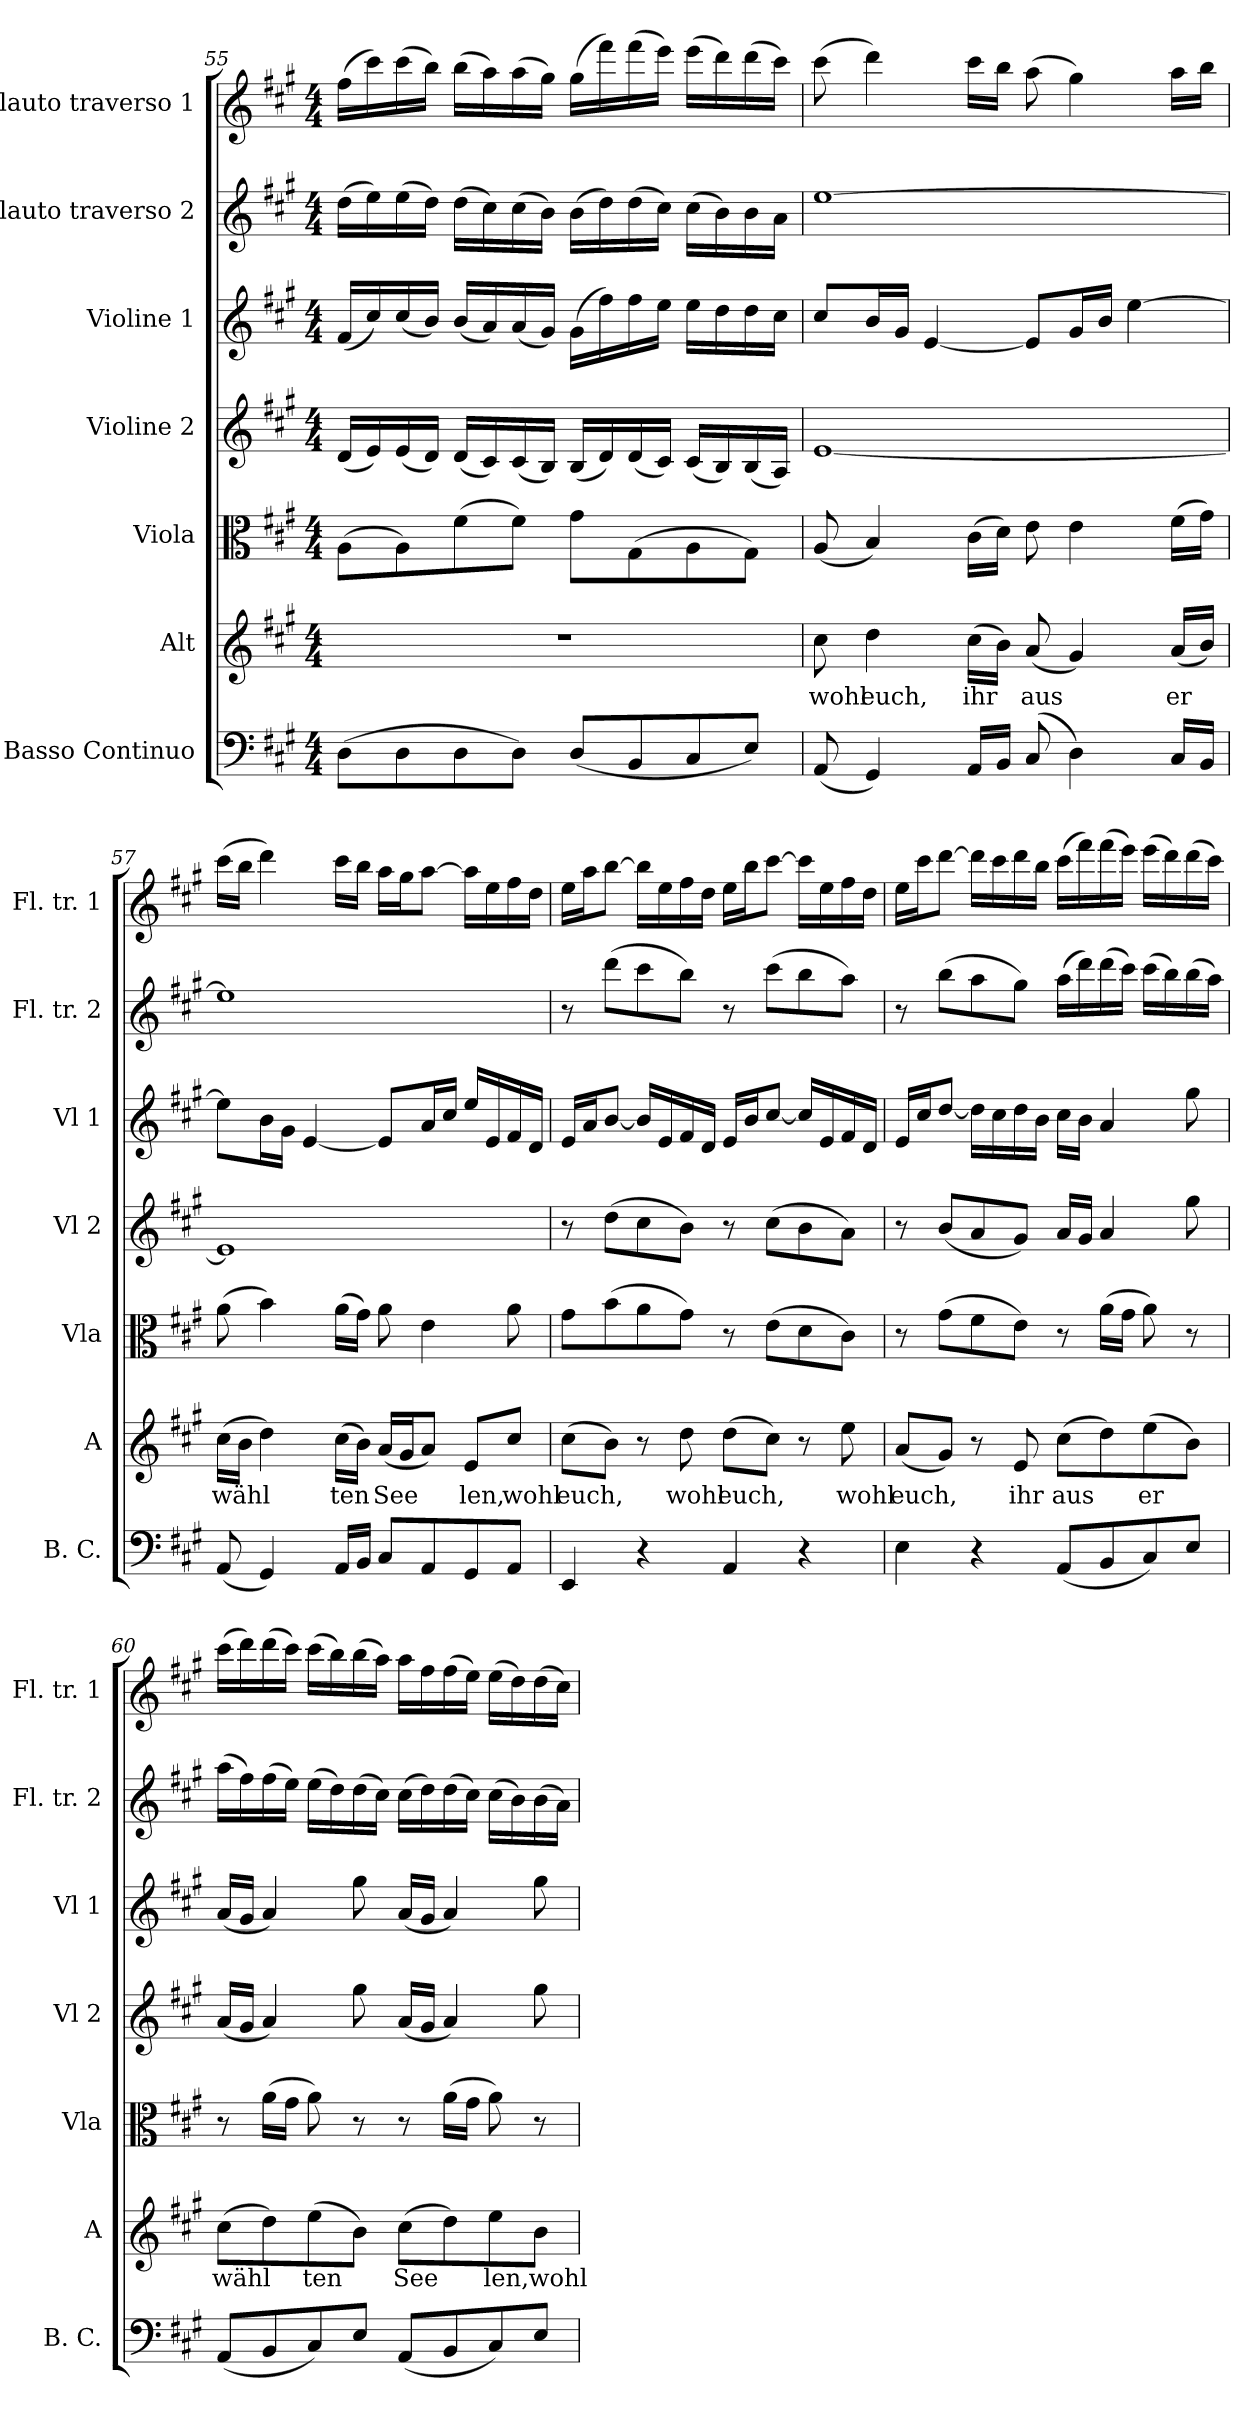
**kern	**kern	**text	**kern	**kern	**kern	**kern	**kern
*part7	*part6	*part6	*part5	*part4	*part3	*part2	*part1
*staff7	*staff6	*staff6	*staff5	*staff4	*staff3	*staff2	*staff1
*I"Basso Continuo	*I"Alt	*	*I"Viola	*I"Violine 2	*I"Violine 1	*I"Flauto traverso 2	*I"Flauto traverso 1
*I'B. C.	*I'A	*	*I'Vla	*I'Vl 2	*I'Vl 1	*I'Fl. tr. 2	*I'Fl. tr. 1
!!LO:LB:g=z
*clefF4	*clefG2	*	*clefC3	*clefG2	*clefG2	*clefG2	*clefG2
*k[f#c#g#]	*k[f#c#g#]	*	*k[f#c#g#]	*k[f#c#g#]	*k[f#c#g#]	*k[f#c#g#]	*k[f#c#g#]
*M4/4	*M4/4	*	*M4/4	*M4/4	*M4/4	*M4/4	*M4/4
=55	=55	=55	=55	=55	=55	=55	=55
(8D\L	1r	.	(8A\L	(16d/LL	(16f#/LL	(16dd\LL	(16ff#\LL
.	.	.	.	16e/)	16cc#/)	16ee\)	16ccc#\)
8D\	.	.	8A\)	(16e/	(16cc#/	(16ee\	(16ccc#\
.	.	.	.	16d/JJ)	16b/JJ)	16dd\JJ)	16bb\JJ)
8D\	.	.	(8f#\	(16d/LL	(16b/LL	(16dd\LL	(16bb\LL
.	.	.	.	16c#/)	16a/)	16cc#\)	16aa\)
8D\J)	.	.	8f#\J)	(16c#/	(16a/	(16cc#\	(16aa\
.	.	.	.	16B/JJ)	16g#/JJ)	16b\JJ)	16gg#\JJ)
(8D/L	.	.	8g#\L	(16B/LL	(16g#\LL	(16b\LL	(16gg#\LL
.	.	.	.	16d/)	16ff#\)	16dd\)	16fff#\)
8BB/	.	.	(8G#\	(16d/	16ff#\	(16dd\	(16fff#\
.	.	.	.	16c#/JJ)	16ee\JJ	16cc#\JJ)	16eee\JJ)
8C#/	.	.	8A\	(16c#/LL	16ee\LL	(16cc#\LL	(16eee\LL
.	.	.	.	16B/)	16dd\	16b\)	16ddd\)
8E/J)	.	.	8G#\J)	(16B/	16dd\	16b\	(16ddd\
.	.	.	.	16A/JJ)	16cc#\JJ	16a\JJ	16ccc#\JJ)
=56	=56	=56	=56	=56	=56	=56	=56
!	!	!LO:LY:b	!	!	!	!	!
(8AA/	8cc#\	wohl	(8A/	[1e	8cc#/L	[1ee	(8ccc#\
!	!	!LO:LY:b	!	!	!	!	!
4GG#/)	4dd\	euch,	4B/)	.	16b/L	.	4ddd\)
.	.	.	.	.	16g#/JJ	.	.
.	.	.	.	.	[4e/	.	.
!	!	!LO:LY:b	!	!	!	!	!
16AA/LL	(16cc#\LL	ihr	(16c#\LL	.	.	.	16ccc#\LL
16BB/JJ	16b\JJ)	.	16d\JJ)	.	.	.	16bb\JJ
!	!	!LO:LY:b	!	!	!	!	!
(8C#/	(8a/	aus	8e\	.	8e/L]	.	(8aa\
4D\)	4g#/)	.	4e\	.	16g#/L	.	4gg#\)
.	.	.	.	.	16b/JJ	.	.
.	.	.	.	.	[4ee\	.	.
!	!	!LO:LY:b	!	!	!	!	!
16C#/LL	(16a/LL	er	(16f#\LL	.	.	.	16aa\LL
16BB/JJ	16b/JJ)	.	16g#\JJ)	.	.	.	16bb\JJ
!!LO:LB:g=z
=57	=57	=57	=57	=57	=57	=57	=57
!	!	!LO:LY:b	!	!	!	!	!
(8AA/	(16cc#\LL	wähl	(8a\	1e]	8ee\L]	1ee]	(16ccc#\LL
.	16b\JJ	.	.	.	.	.	16bb\JJ
4GG#/)	4dd\)	.	4b\)	.	16b\L	.	4ddd\)
.	.	.	.	.	16g#\JJ	.	.
.	.	.	.	.	[4e/	.	.
!	!	!LO:LY:b	!	!	!	!	!
16AA/LL	(16cc#\LL	ten	(16a\LL	.	.	.	16ccc#\LL
16BB/JJ	16b\JJ)	.	16g#\JJ)	.	.	.	16bb\JJ
!	!	!LO:LY:b	!	!	!	!	!
8C#/L	(16a/LL	See	8a\	.	8e/L]	.	16aa\LL
.	16g#/J	.	.	.	.	.	16gg#\J
8AA/	8a/J)	.	4e\	.	16a/L	.	[8aa\J
.	.	.	.	.	16cc#/JJ	.	.
!	!	!LO:LY:b	!	!	!	!	!
8GG#/	8e/L	len,	.	.	16ee/LL	.	16aa\LL]
.	.	.	.	.	16e/	.	16ee\
!	!	!LO:LY:b	!	!	!	!	!
8AA/J	8cc#/J	wohl	8a\	.	16f#/	.	16ff#\
.	.	.	.	.	16d/JJ	.	16dd\JJ
!!LO:PB:g=z
=58	=58	=58	=58	=58	=58	=58	=58
!	!	!LO:LY:b	!	!	!	!	!
4EE/	(8cc#\L	euch,	8g#\L	8r	16e/LL	8r	16ee\LL
.	.	.	.	.	16a/J	.	16aa\J
.	8b\J)	.	(8b\	(8dd\L	[8b/J	(8ddd\L	[8bb\J
4r	8r	.	8a\	8cc#\	16b/LL]	8ccc#\	16bb\LL]
.	.	.	.	.	16e/	.	16ee\
!	!	!LO:LY:b	!	!	!	!	!
.	8dd\	wohl	8g#\J)	8b\J)	16f#/	8bb\J)	16ff#\
.	.	.	.	.	16d/JJ	.	16dd\JJ
!	!	!LO:LY:b	!	!	!	!	!
4AA/	(8dd\L	euch,	8r	8r	16e/LL	8r	16ee\LL
.	.	.	.	.	16b/J	.	16bb\J
.	8cc#\J)	.	(8e\L	(8cc#\L	[8cc#/J	(8ccc#\L	[8ccc#\J
4r	8r	.	8d\	8b\	16cc#/LL]	8bb\	16ccc#\LL]
.	.	.	.	.	16e/	.	16ee\
!	!	!LO:LY:b	!	!	!	!	!
.	8ee\	wohl	8c#\J)	8a\J)	16f#/	8aa\J)	16ff#\
.	.	.	.	.	16d/JJ	.	16dd\JJ
=59	=59	=59	=59	=59	=59	=59	=59
!	!	!LO:LY:b	!	!	!	!	!
4E\	(8a/L	euch,	8r	8r	16e/LL	8r	16ee\LL
.	.	.	.	.	16cc#/J	.	16ccc#\J
.	8g#/J)	.	(8g#\L	(8b/L	[8dd/J	(8bb\L	[8ddd\J
4r	8r	.	8f#\	8a/	16dd\LL]	8aa\	16ddd\LL]
.	.	.	.	.	16cc#\	.	16ccc#\
!	!	!LO:LY:b	!	!	!	!	!
.	8e/	ihr	8e\J)	8g#/J)	16dd\	8gg#\J)	16ddd\
.	.	.	.	.	16b\JJ	.	16bb\JJ
!	!	!LO:LY:b	!	!	!	!	!
(8AA/L	(8cc#\L	aus	8r	16a/LL	16cc#\LL	(16aa\LL	(16ccc#\LL
.	.	.	.	16g#/JJ	16b\JJ	16ddd\)	16fff#\)
8BB/	8dd\)	.	(16a\LL	4a/	4a/	(16ddd\	(16fff#\
.	.	.	16g#\JJ	.	.	16ccc#\JJ)	16eee\JJ)
!	!	!LO:LY:b	!	!	!	!	!
8C#/)	(8ee\	er	8a\)	.	.	(16ccc#\LL	(16eee\LL
.	.	.	.	.	.	16bb\)	16ddd\)
8E/J	8b\J)	.	8r	8gg#\	8gg#\	(16bb\	(16ddd\
.	.	.	.	.	.	16aa\JJ)	16ccc#\JJ)
!!LO:LB:g=z
=60	=60	=60	=60	=60	=60	=60	=60
!	!	!LO:LY:b	!	!	!	!	!
(8AA/L	(8cc#\L	wähl	8r	(16a/LL	(16a/LL	(16aa\LL	(16ccc#\LL
.	.	.	.	16g#/JJ	16g#/JJ	16ff#\)	16ddd\)
8BB/	8dd\)	.	(16a\LL	4a/)	4a/)	(16ff#\	(16ddd\
.	.	.	16g#\JJ	.	.	16ee\JJ)	16ccc#\JJ)
!	!	!LO:LY:b	!	!	!	!	!
8C#/)	(8ee\	ten	8a\)	.	.	(16ee\LL	(16ccc#\LL
.	.	.	.	.	.	16dd\)	16bb\)
8E/J	8b\J)	.	8r	8gg#\	8gg#\	(16dd\	(16bb\
.	.	.	.	.	.	16cc#\JJ)	16aa\JJ)
!	!	!LO:LY:b	!	!	!	!	!
(8AA/L	(8cc#\L	See	8r	(16a/LL	(16a/LL	(16cc#\LL	16aa\LL
.	.	.	.	16g#/JJ	16g#/JJ	16dd\)	16ff#\
8BB/	8dd\)	.	(16a\LL	4a/)	4a/)	(16dd\	(16ff#\
.	.	.	16g#\JJ	.	.	16cc#\JJ)	16ee\JJ)
!	!	!LO:LY:b	!	!	!	!	!
8C#/)	8ee\	len,	8a\)	.	.	(16cc#\LL	(16ee\LL
.	.	.	.	.	.	16b\)	16dd\)
!	!	!LO:LY:b	!	!	!	!	!
8E/J	8b\J	wohl	8r	8gg#\	8gg#\	(16b\	(16dd\
.	.	.	.	.	.	16a\JJ)	16cc#\JJ)
=	=	=	=	=	=	=	=
*-	*-	*-	*-	*-	*-	*-	*-
